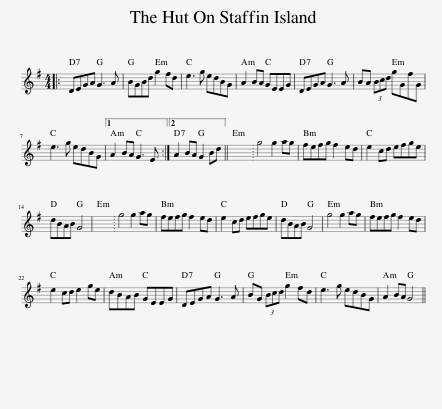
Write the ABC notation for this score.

X:1
L:1/8
M:4/4
I:linebreak $
K:G
V:1 treble
V:1
|: DEGA G3 A | BGBd g2 fd | e3 g edBG | A2 BA GEEG | DEGA G3 A | %5
 BA (3Bcd gGfG |$ e3 g edBG |1 A2 BA G3 E :|2 A2 BA G2 Bd || x8 | %10
 g4 g2 ag | fefg f2 ed | e2 cd efge |$ dBAB G4 | x8 | %15
 g4 g2 ag | fefg f2 ed | e2 cd efge | dBAB G4 | g4 g2 ag | %20
 fefg f2 ed |$ e2 cd e2 ge | dBAB GEEG | DEGA G3 A | BG (3Bcd g2 fd | %25
 e3 g edBG | A2 BA G4 || %27
